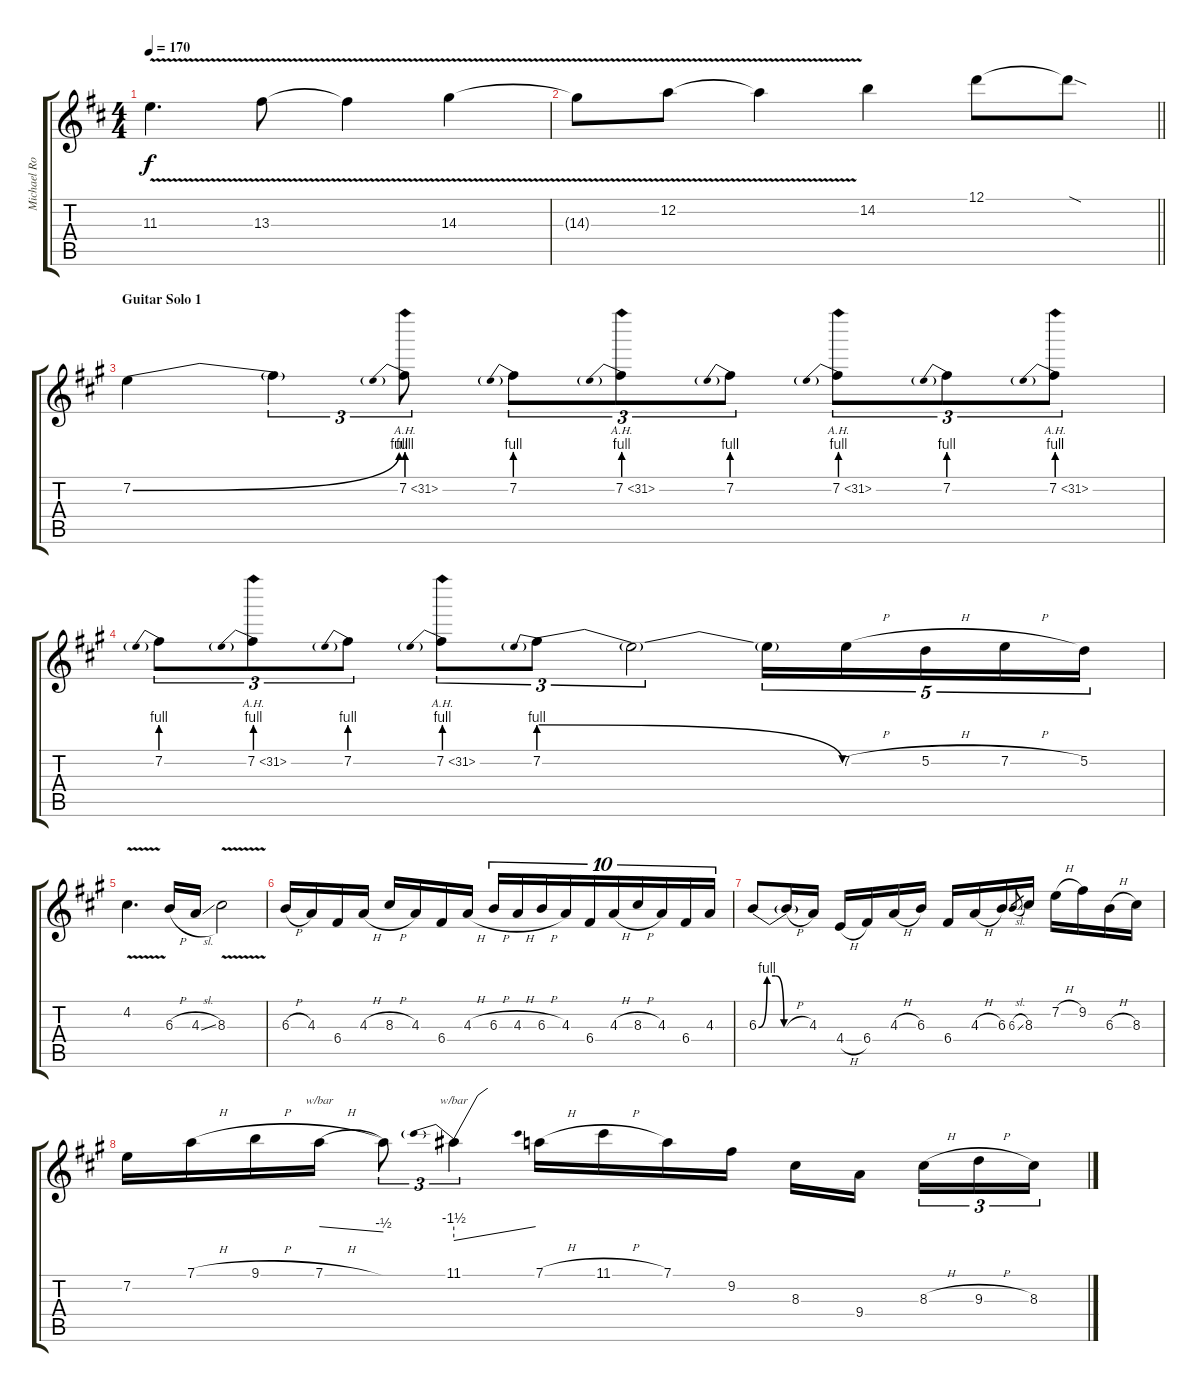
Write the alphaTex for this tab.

\track ("Michael Romeo Solo Gtr." "Michael Ro") {instrument overdrivenguitar}
\staff {score tabs}
\tuning (D4 A3 F3 C3 G2 D2) {hide}
\ts (4 4)
\tempo 170
\clef g2
\ks bminor
11.3{v}.4{d dy f} 13.3{v}.8 13.3{t}.4 14.3{v}.4 |
\barLineRight lightlight
14.3{t}.8 12.2{v}.8 12.2{t}.4 14.2.4 12.1.8 12.1{sod t}.8 |
\section ("" "Guitar Solo 1")
\ks f#minor
7.2{be (bend 0 0 60 4)}.4{volume 16} 7.2{t}.4{tu (3 2)} 7.2{be (prebend 0 4 60 4) ah 24}.8{tu (3 2)} 7.2{be (prebend 0 4 60 4)}.8{tu (3 2)} 7.2{be (prebend 0 4 60 4) ah 24}.8{tu (3 2)} 7.2{be (prebend 0 4 60 4)}.8{tu (3 2)} 7.2{be (prebend 0 4 60 4) ah 24}.8{tu (3 2)} 7.2{be (prebend 0 4 60 4)}.8{tu (3 2)} 7.2{be (prebend 0 4 60 4) ah 24}.8{tu (3 2)} |
7.2{be (prebend 0 4 60 4)}.8{tu (3 2)} 7.2{be (prebend 0 4 60 4) ah 24}.8{tu (3 2)} 7.2{be (prebend 0 4 60 4)}.8{tu (3 2)} 7.2{be (prebend 0 4 60 4) ah 24}.8{tu (3 2)} 7.2{be (prebendrelease 0 4 60 0)}.8{tu (3 2)} 7.2{t}.2{tu (3 2)} 7.2{t}.16{tu (5 4)} 7.2{h}.16{tu (5 4)} 5.2{h}.16{tu (5 4)} 7.2{h}.16{tu (5 4)} 5.2.16{tu (5 4)} |
4.2{v}.4{d} 6.3{h}.16 4.3{sl}.16 8.3{v}.2 |
6.3{h}.16 4.3.16 6.4.16 4.3{h}.16 8.3{h}.16 4.3.16 6.4.16 4.3{h}.16 6.3{h}.16{tu (10 8)} 4.3{h}.16{tu (10 8)} 6.3{h}.16{tu (10 8)} 4.3.16{tu (10 8)} 6.4.16{tu (10 8)} 4.3{h}.16{tu (10 8)} 8.3{h}.16{tu (10 8)} 4.3.16{tu (10 8)} 6.4.16{tu (10 8)} 4.3.16{tu (10 8)} |
6.3{be (custom 0 0 10 4 20 4 30 0 60 0)}.8 6.3{h t}.16 4.3.16 4.4{h}.16 6.4.16 4.3{h}.16 6.3.16 6.4.16 4.3{h}.16 6.3.16 6.3{sl}.8{gr} 8.3.16 7.2{h}.16 9.2.16 6.3{h}.16 8.3.16 |
7.2.16 7.1{h}.16 9.1{h}.16 7.1{h}.16{tbe (dive default 0 0 60 -2)} 7.1{t}.8{tu (3 2)} 11.1.4{tu (3 2) tbe (predivedive default 0 -6 60 0)} 7.1{h}.16 11.1{h}.16 7.1.16 9.2.16 8.3.16 9.4.16{beam splitsecondary} 8.3{h}.16{tu (3 2)} 9.3{h}.16{tu (3 2)} 8.3{sl}.16{tu (3 2)}
